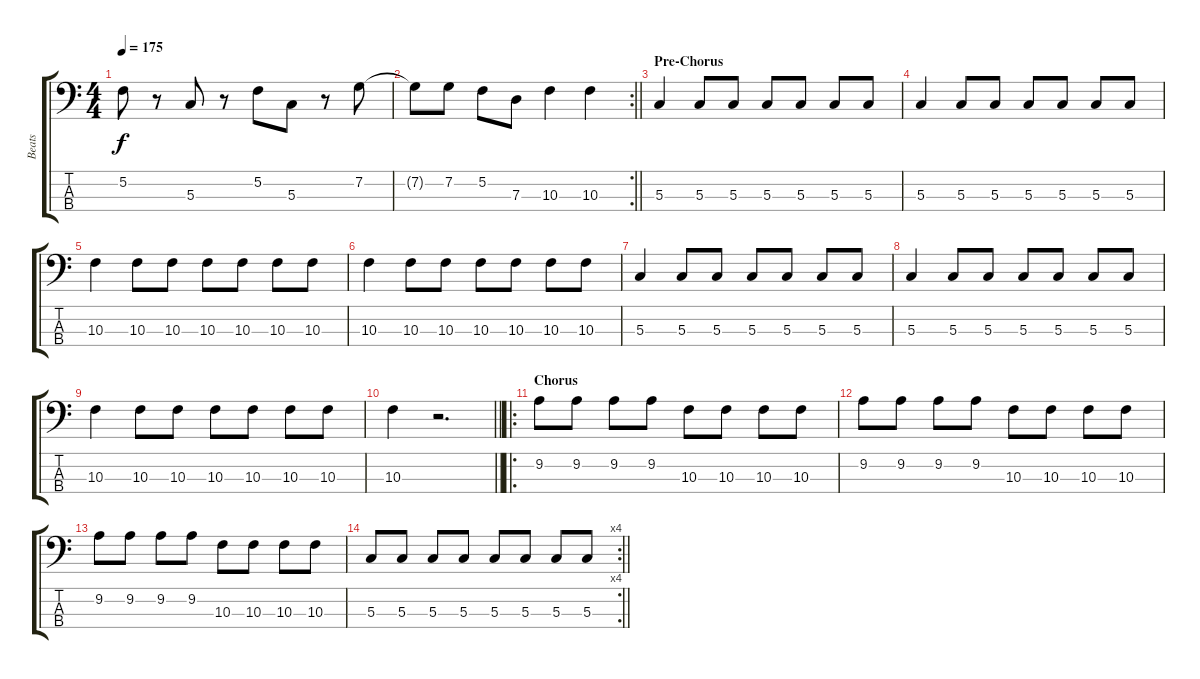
\track ("Beats" "Beats") {instrument electricbasspick}
\staff {score tabs}
\tuning (F2 C2 G1 D1) {hide}
\ts (4 4)
\tempo 175
\clef f4
\ks c
5.2.8{dy f} r.8 5.3.8 r.8 5.2.8 5.3.8 r.8 7.2.8 |
\rc 2
\barLineRight lightlight
7.2{t}.8 7.2.8 5.2.8 7.3.8 10.3.4 10.3.4 |
\section ("" "Pre-Chorus")
5.3.4 5.3.8 5.3.8 5.3.8 5.3.8 5.3.8 5.3.8 |
5.3.4 5.3.8 5.3.8 5.3.8 5.3.8 5.3.8 5.3.8 |
10.3.4 10.3.8 10.3.8 10.3.8 10.3.8 10.3.8 10.3.8 |
10.3.4 10.3.8 10.3.8 10.3.8 10.3.8 10.3.8 10.3.8 |
5.3.4 5.3.8 5.3.8 5.3.8 5.3.8 5.3.8 5.3.8 |
5.3.4 5.3.8 5.3.8 5.3.8 5.3.8 5.3.8 5.3.8 |
10.3.4 10.3.8 10.3.8 10.3.8 10.3.8 10.3.8 10.3.8 |
\barLineRight lightlight
10.3.4 r.2{d} |
\ro
\section ("" "Chorus")
9.2.8 9.2.8 9.2.8 9.2.8 10.3.8 10.3.8 10.3.8 10.3.8 |
9.2.8 9.2.8 9.2.8 9.2.8 10.3.8 10.3.8 10.3.8 10.3.8 |
9.2.8 9.2.8 9.2.8 9.2.8 10.3.8 10.3.8 10.3.8 10.3.8 |
\rc 4
\barLineRight lightlight
5.3.8 5.3.8 5.3.8 5.3.8 5.3.8 5.3.8 5.3.8 5.3.8
